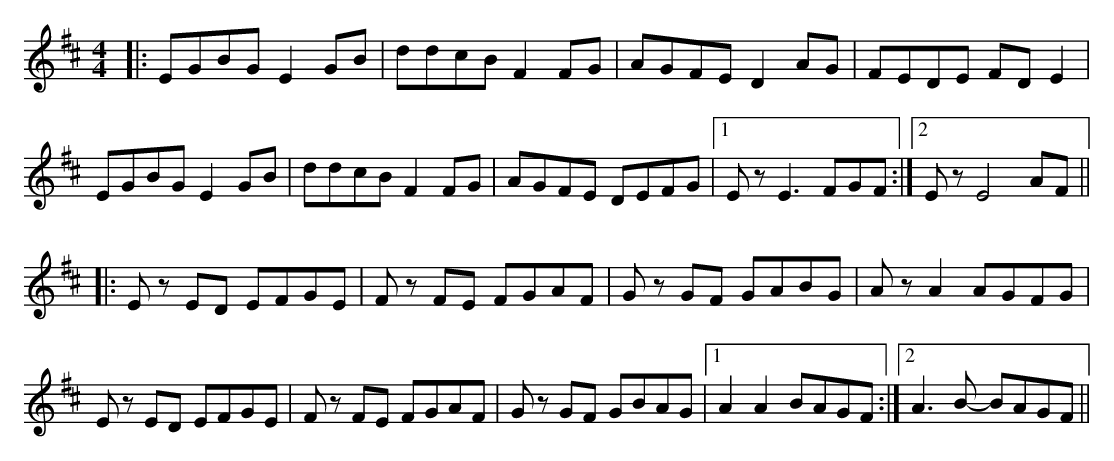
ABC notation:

X:1
M:4/4
K:Edor
|:EGBG E2 GB|ddcB F2 FG|AGFE D2 AG|FEDE FD E2|
EGBG E2 GB|ddcB F2 FG|AGFE DEFG|1 E z E3 FGF:|2 E z E4 AF||
|:E z ED EFGE|F z FE FGAF|G z GF GABG|A z A2 AGFG|
E z ED EFGE|F z FE FGAF|G z GF GBAG|1 A2 A2 BAGF:|2 A3 B- BAGF||
